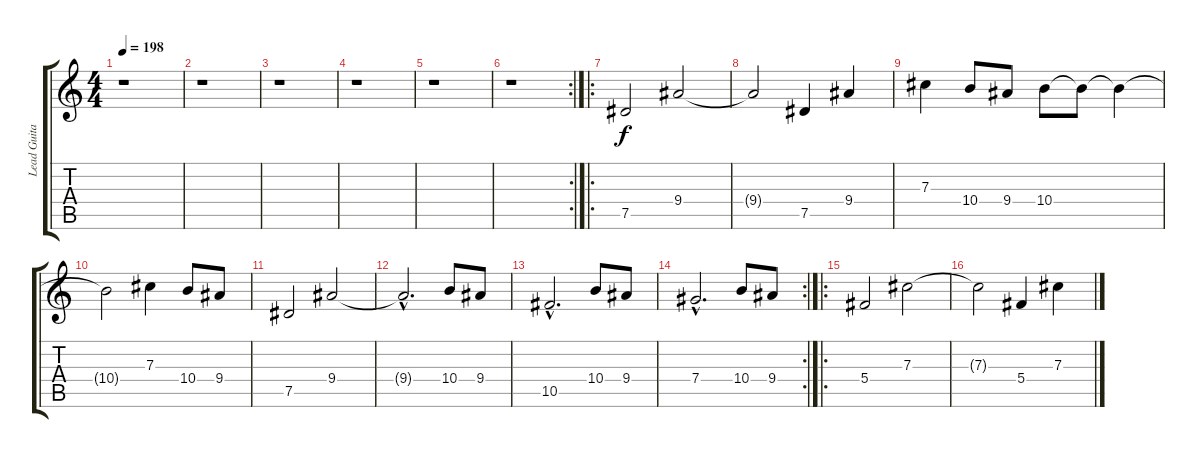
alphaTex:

\track ("Lead Guitar II" "Lead Guita") {instrument distortionguitar}
\staff {score tabs}
\tuning (Eb4 Bb3 Gb3 Db3 Ab2 Eb2) {hide}
\ts (4 4)
\tempo 198
\clef g2
\ks c
r.1{dy f} |
r.1 |
r.1 |
r.1 |
r.1 |
\rc 2
r.1 |
\ro
7.5.2 9.4.2 |
9.4{t}.2 7.5.4 9.4.4 |
7.3.4 10.4.8 9.4.8 10.4.8 10.4{t}.8 10.4{t}.4 |
10.4{t}.2 7.3.4 10.4.8 9.4.8 |
7.5.2 9.4.2 |
9.4{hac t}.2{d} 10.4.8 9.4.8 |
10.5{hac}.2{d} 10.4.8 9.4.8 |
\rc 2
7.4{hac}.2{d} 10.4.8 9.4.8 |
\ro
5.4.2 7.3.2 |
7.3{t}.2 5.4.4 7.3.4
